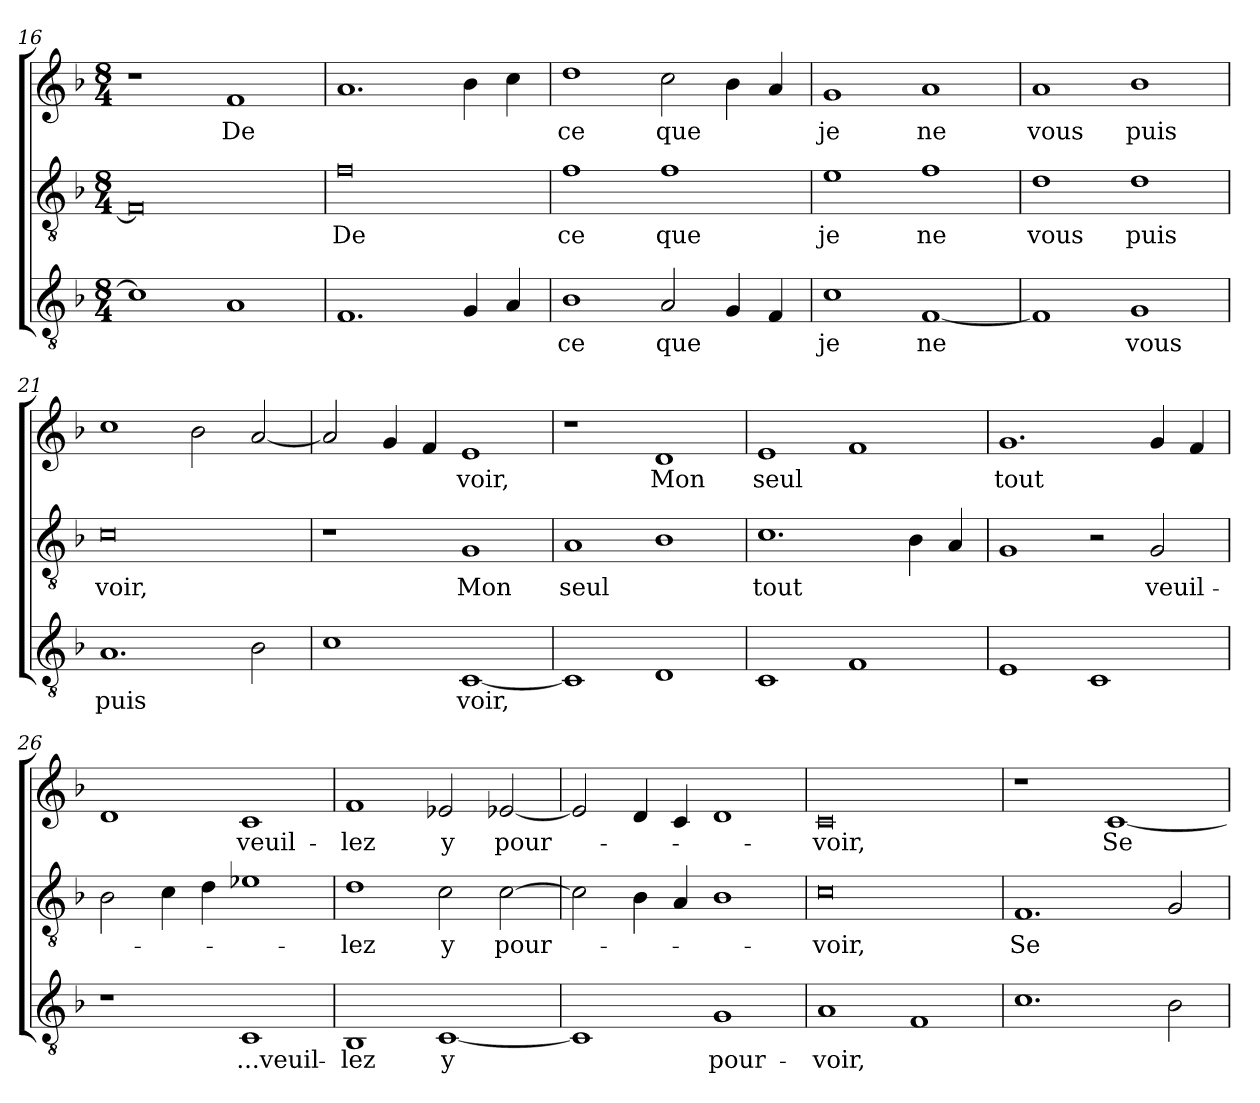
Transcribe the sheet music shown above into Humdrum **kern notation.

**kern	**text	**kern	**text	**kern	**text
*part3	*part3	*part2	*part2	*part1	*part1
*staff3	*staff3	*staff2	*staff2	*staff1	*staff1
*clefGv2	*	*clefGv2	*	*clefG2	*
*ITrd7c12	*	*ITrd7c12	*	*	*
*k[b-]	*	*k[b-]	*	*k[b-]	*
*M8/4	*	*M8/4	*	*M8/4	*
=16	=16	=16	=16	=16	=16
1C]	.	0FF]	.	1r	.
1AA	.	.	.	1f	De
=17	=17	=17	=17	=17	=17
1.FF	.	0F	De	1.a	.
4GG	.	.	.	4b-	.
4AA	.	.	.	4cc	.
=18	=18	=18	=18	=18	=18
1BB-	ce	1F	ce	1dd	ce
2AA	que	1F	que	2cc	que
4GG	.	.	.	4b-	.
4FF	.	.	.	4a	.
=19	=19	=19	=19	=19	=19
1C	je	1E	je	1g	je
[1FF	ne	1F	ne	1a	ne
=20	=20	=20	=20	=20	=20
1FF]	.	1D	vous	1a	vous
1GG	vous	1D	puis	1b-	puis
!!LO:LB:g=z
=21	=21	=21	=21	=21	=21
1.AA	puis	0C	voir,	1cc	.
.	.	.	.	2b-	.
2BB-	.	.	.	[2a	.
=22	=22	=22	=22	=22	=22
1C	.	1r	.	2a]	.
.	.	.	.	4g	.
.	.	.	.	4f	.
[1CC	voir,	1GG	Mon	1e	voir,
=23	=23	=23	=23	=23	=23
1CC]	.	1AA	seul	1r	.
1DD	.	1BB-	.	1d	Mon
=24	=24	=24	=24	=24	=24
1CC	.	1.C	tout	1e	seul
1FF	.	.	.	1f	.
.	.	4BB-	.	.	.
.	.	4AA	.	.	.
=25	=25	=25	=25	=25	=25
1EE	.	1GG	.	1.g	tout
1CC	.	2r	.	.	.
.	.	2GG	veuil-	4g	.
.	.	.	.	4f	.
=26	=26	=26	=26	=26	=26
1r	.	2BB-	.	1d	.
.	.	4C	.	.	.
.	.	4D	.	.	.
1CC	...veuil-	1E-X	.	1c	veuil-
!!LO:PB:g=z
=27	=27	=27	=27	=27	=27
1BBB-	-lez	1D	-lez	1f	-lez
[1CC	y	2C	y	2e-X	y
.	.	[2C	pour-	[2e-X	pour-
=28	=28	=28	=28	=28	=28
1CC]	.	2C]	.	2e-]	.
.	.	4BB-	.	4d	.
.	.	4AA	.	4c	.
1GG	pour-	1BB-	.	1d	.
=29	=29	=29	=29	=29	=29
1AA	-voir,	0C	-voir,	0c	-voir,
1FF	.	.	.	.	.
=30	=30	=30	=30	=30	=30
1.C	.	1.FF	Se	1r	.
.	.	.	.	[1c	Se
2BB-	.	2GG	.	.	.
=	=	=	=	=	=
*-	*-	*-	*-	*-	*-
